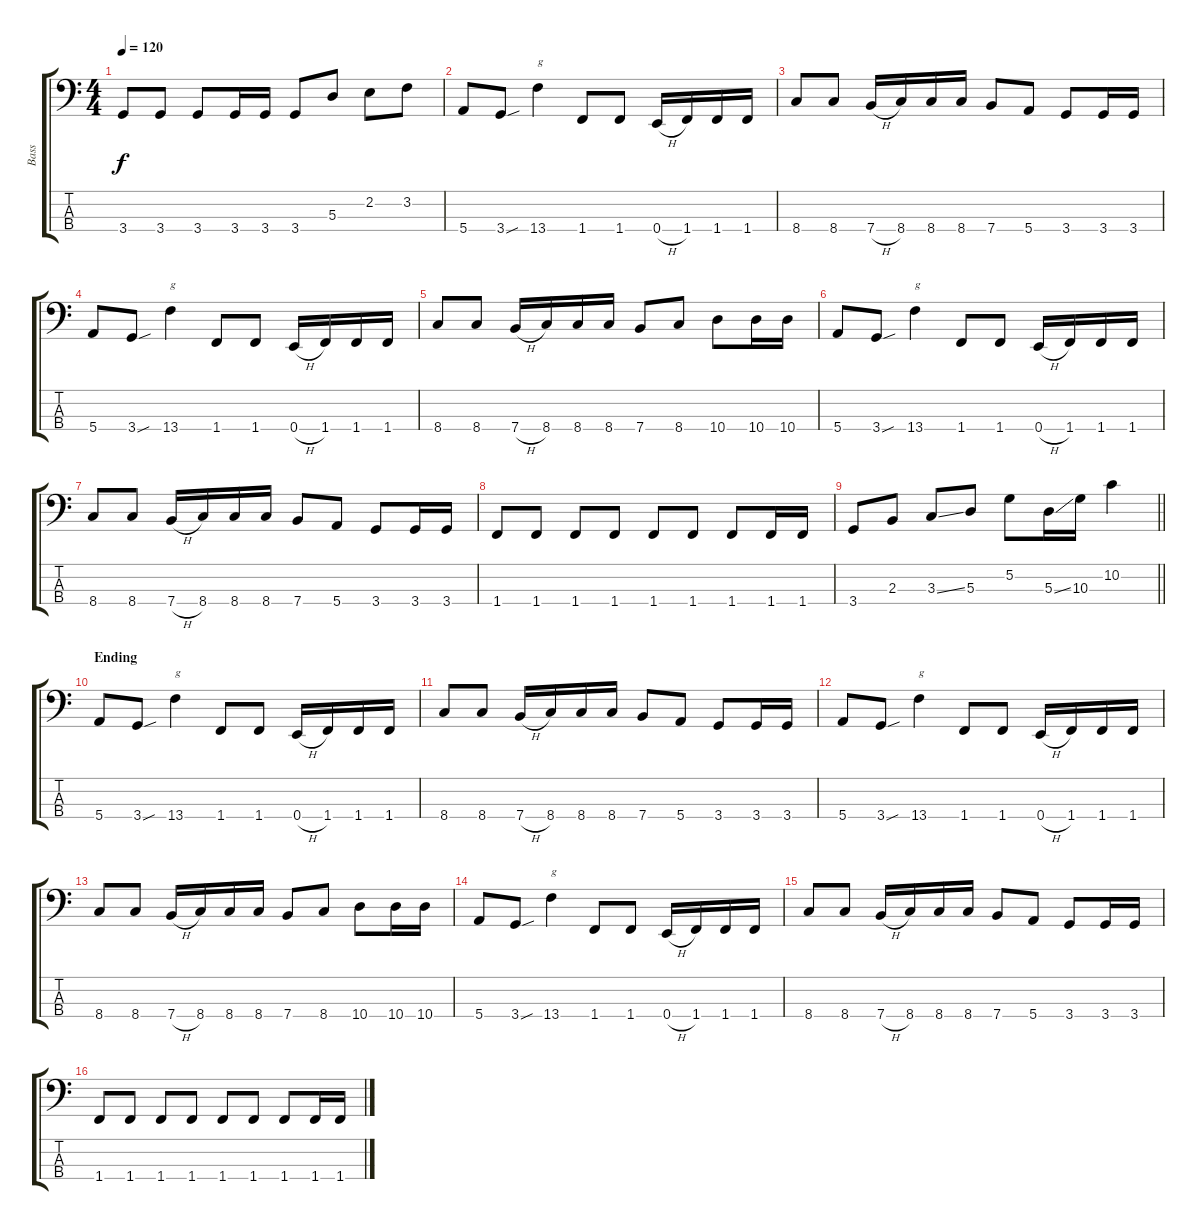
\track ("Bass" "Bass") {instrument electricbasspick}
\staff {score tabs}
\tuning (G2 D2 A1 E1) {hide}
\ts (4 4)
\tempo 120
\clef f4
\ks c
3.4.8{dy f} 3.4.8 3.4.8 3.4.16 3.4.16 3.4.8 5.3.8 2.2.8 3.2.8 |
5.4.8 3.4{sou}.8 13.4.4{txt "g"} 1.4.8 1.4.8 0.4{h}.16 1.4.16 1.4.16 1.4.16 |
8.4.8 8.4.8 7.4{h}.16 8.4.16 8.4.16 8.4.16 7.4.8 5.4.8 3.4.8 3.4.16 3.4.16 |
5.4.8 3.4{sou}.8 13.4.4{txt "g"} 1.4.8 1.4.8 0.4{h}.16 1.4.16 1.4.16 1.4.16 |
8.4.8 8.4.8 7.4{h}.16 8.4.16 8.4.16 8.4.16 7.4.8 8.4.8 10.4.8 10.4.16 10.4.16 |
5.4.8 3.4{sou}.8 13.4.4{txt "g"} 1.4.8 1.4.8 0.4{h}.16 1.4.16 1.4.16 1.4.16 |
8.4.8 8.4.8 7.4{h}.16 8.4.16 8.4.16 8.4.16 7.4.8 5.4.8 3.4.8 3.4.16 3.4.16 |
1.4.8 1.4.8 1.4.8 1.4.8 1.4.8 1.4.8 1.4.8 1.4.16 1.4.16 |
\barLineRight lightlight
3.4.8 2.3.8 3.3{ss}.8 5.3.8 5.2.8 5.3{ss}.16 10.3.16 10.2.4 |
\section ("" "Ending")
5.4.8 3.4{sou}.8 13.4.4{txt "g"} 1.4.8 1.4.8 0.4{h}.16 1.4.16 1.4.16 1.4.16 |
8.4.8 8.4.8 7.4{h}.16 8.4.16 8.4.16 8.4.16 7.4.8 5.4.8 3.4.8 3.4.16 3.4.16 |
5.4.8 3.4{sou}.8 13.4.4{txt "g"} 1.4.8 1.4.8 0.4{h}.16 1.4.16 1.4.16 1.4.16 |
8.4.8 8.4.8 7.4{h}.16 8.4.16 8.4.16 8.4.16 7.4.8 8.4.8 10.4.8 10.4.16 10.4.16 |
5.4.8 3.4{sou}.8 13.4.4{txt "g"} 1.4.8 1.4.8 0.4{h}.16 1.4.16 1.4.16 1.4.16 |
8.4.8 8.4.8 7.4{h}.16 8.4.16 8.4.16 8.4.16 7.4.8 5.4.8 3.4.8 3.4.16 3.4.16 |
1.4.8 1.4.8 1.4.8 1.4.8 1.4.8 1.4.8 1.4.8 1.4.16 1.4.16
